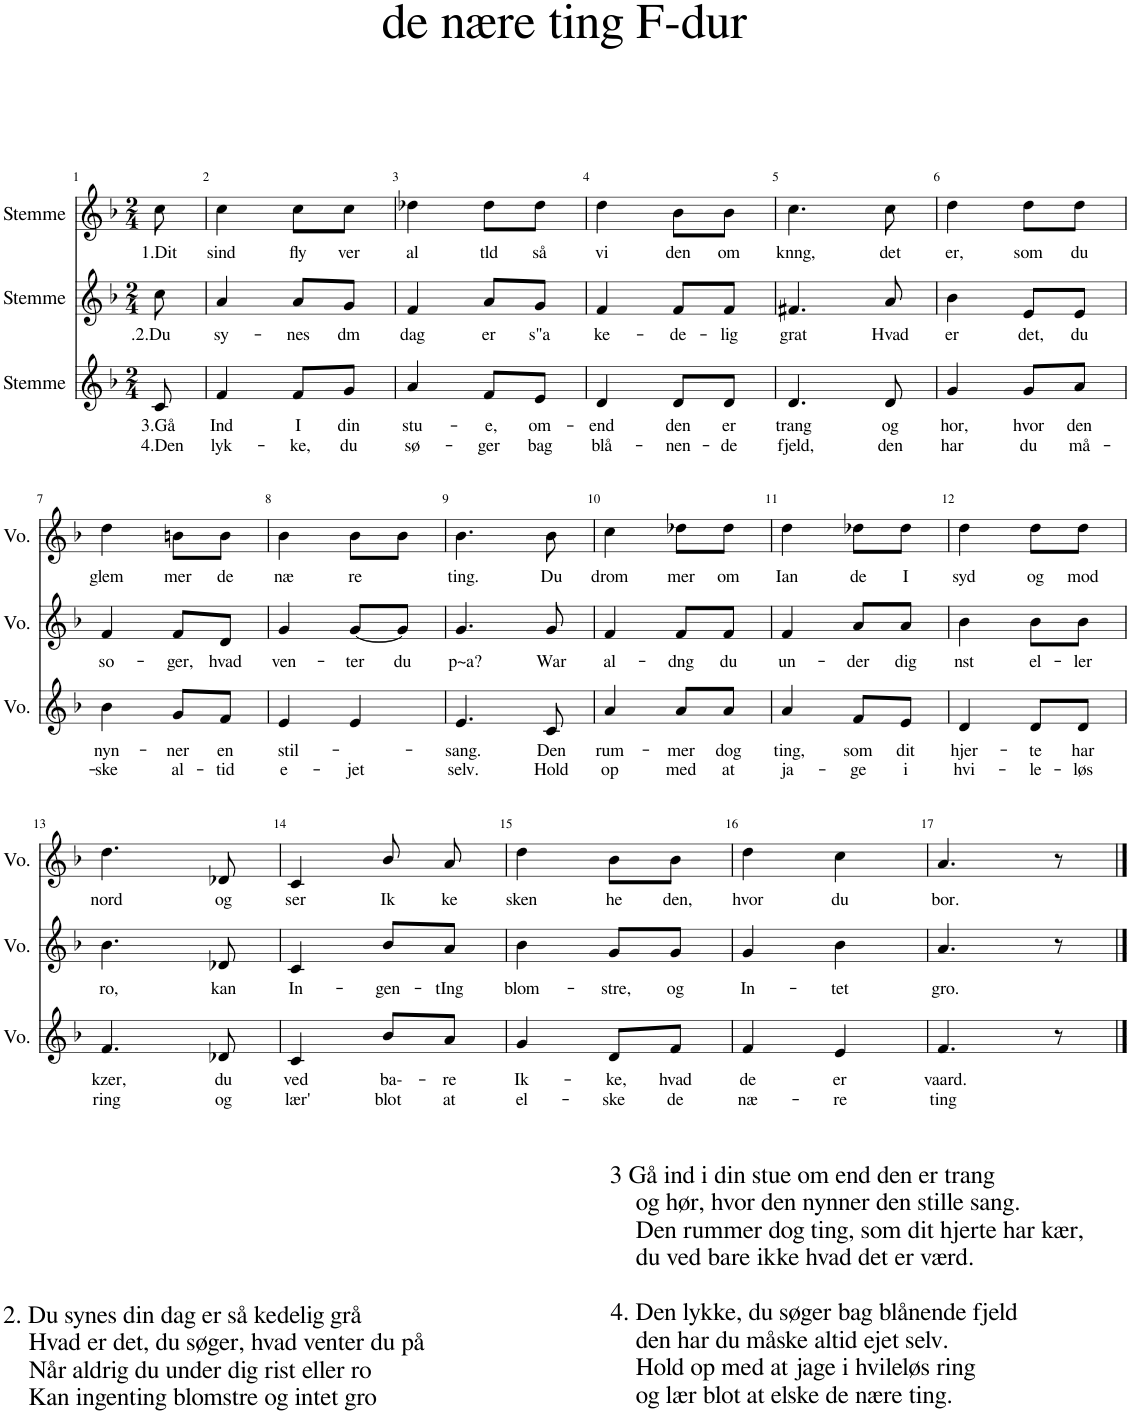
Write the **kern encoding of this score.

**kern	**text	**text	**kern	**text	**kern	**text
*part3	*part3	*part3	*part2	*part2	*part1	*part1
*staff3	*staff3	*staff3	*staff2	*staff2	*staff1	*staff1
*I"Stemme	*	*	*I"Stemme	*	*I"Stemme	*
*clefG2	*	*	*clefG2	*	*clefG2	*
*k[b-]	*	*	*k[b-]	*	*k[b-]	*
*M2/4	*	*	*M2/4	*	*M2/4	*
=1	=1	=1	=1	=1	=1	=1
!	!LO:LY:b	!LO:LY:b	!	!LO:LY:b	!	!LO:LY:b
8c/	3.Gå	4.Den	8cc\	.2.Du	8cc\	1.Dit
=2	=2	=2	=2	=2	=2	=2
!	!LO:LY:b	!LO:LY:b	!	!LO:LY:b	!	!LO:LY:b
4f/	Ind	lyk-	4a/	sy-	4cc\	sind
!	!LO:LY:b	!LO:LY:b	!	!LO:LY:b	!	!LO:LY:b
8f/L	I	-ke,	8a/L	-nes	8cc\L	fly
!	!LO:LY:b	!LO:LY:b	!	!LO:LY:b	!	!LO:LY:b
8g/J	din	du	8g/J	dm	8cc\J	ver
=3	=3	=3	=3	=3	=3	=3
!	!LO:LY:b	!LO:LY:b	!	!LO:LY:b	!	!LO:LY:b
4a/	stu-	sø-	4f/	dag	4dd-X\	al
!	!LO:LY:b	!LO:LY:b	!	!LO:LY:b	!	!LO:LY:b
8f/L	-e,	-ger	8a/L	er	8dd-\L	tld
!	!LO:LY:b	!LO:LY:b	!	!LO:LY:b	!	!LO:LY:b
8e/J	om-	bag	8g/J	s"a	8dd-\J	så
=4	=4	=4	=4	=4	=4	=4
!	!LO:LY:b	!LO:LY:b	!	!LO:LY:b	!	!LO:LY:b
4d/	-end	blå-	4f/	ke-	4dd\	vi
!	!LO:LY:b	!LO:LY:b	!	!LO:LY:b	!	!LO:LY:b
8d/L	den	-nen-	8f/L	-de-	8b-\L	den
!	!LO:LY:b	!LO:LY:b	!	!LO:LY:b	!	!LO:LY:b
8d/J	er	-de	8f/J	-lig	8b-\J	om
=5	=5	=5	=5	=5	=5	=5
!	!LO:LY:b	!LO:LY:b	!	!LO:LY:b	!	!LO:LY:b
4.d/	trang	fjeld,	4.f#X/	grat	4.cc\	knng,
!	!LO:LY:b	!LO:LY:b	!	!LO:LY:b	!	!LO:LY:b
8d/	og	den	8a/	Hvad	8cc\	det
=6	=6	=6	=6	=6	=6	=6
!	!LO:LY:b	!LO:LY:b	!	!LO:LY:b	!	!LO:LY:b
4g/	hor,	har	4b-\	er	4dd\	er,
!	!LO:LY:b	!LO:LY:b	!	!LO:LY:b	!	!LO:LY:b
8g/L	hvor	du	8e/L	det,	8dd\L	som
!	!LO:LY:b	!LO:LY:b	!	!LO:LY:b	!	!LO:LY:b
8a/J	den	må-	8e/J	du	8dd\J	du
!!LO:LB:g=z
=7	=7	=7	=7	=7	=7	=7
!	!LO:LY:b	!LO:LY:b	!	!LO:LY:b	!	!LO:LY:b
4b-\	nyn-	-ske	4f/	so-	4dd\	glem
!	!LO:LY:b	!LO:LY:b	!	!LO:LY:b	!	!LO:LY:b
8g/L	-ner	al-	8f/L	-ger,	8bn\L	mer
!	!LO:LY:b	!LO:LY:b	!	!LO:LY:b	!	!LO:LY:b
8f/J	en	-tid	8d/J	hvad	8b\J	de
=8	=8	=8	=8	=8	=8	=8
!	!LO:LY:b	!LO:LY:b	!	!LO:LY:b	!	!LO:LY:b
4e/	stil-	e-	4g/	ven-	4b-\	næ
!	!	!LO:LY:b	!	!LO:LY:b	!	!LO:LY:b
4e/	.	-jet	[8g/L	-ter	8b-\L	re
!	!	!	!	!LO:LY:b	!	!
.	.	.	8g/J]	du	8b-\J	.
=9	=9	=9	=9	=9	=9	=9
!	!LO:LY:b	!LO:LY:b	!	!LO:LY:b	!	!LO:LY:b
4.e/	-sang.	selv.	4.g/	p~a?	4.b-\	ting.
!	!LO:LY:b	!LO:LY:b	!	!LO:LY:b	!	!LO:LY:b
8c/	Den	Hold	8g/	War	8b-\	Du
=10	=10	=10	=10	=10	=10	=10
!	!LO:LY:b	!LO:LY:b	!	!LO:LY:b	!	!LO:LY:b
4a/	rum-	op	4f/	al-	4cc\	drom
!	!LO:LY:b	!LO:LY:b	!	!LO:LY:b	!	!LO:LY:b
8a/L	-mer	med	8f/L	-dng	8dd-X\L	mer
!	!LO:LY:b	!LO:LY:b	!	!LO:LY:b	!	!LO:LY:b
8a/J	dog	at	8f/J	du	8dd-\J	om
=11	=11	=11	=11	=11	=11	=11
!	!LO:LY:b	!LO:LY:b	!	!LO:LY:b	!	!LO:LY:b
4a/	ting,	ja-	4f/	un-	4dd\	Ian
!	!LO:LY:b	!LO:LY:b	!	!LO:LY:b	!	!LO:LY:b
8f/L	som	-ge	8a/L	-der	8dd-X\L	de
!	!LO:LY:b	!LO:LY:b	!	!LO:LY:b	!	!LO:LY:b
8e/J	dit	i	8a/J	dig	8dd-\J	I
=12	=12	=12	=12	=12	=12	=12
!	!LO:LY:b	!LO:LY:b	!	!LO:LY:b	!	!LO:LY:b
4d/	hjer-	hvi-	4b-\	nst	4dd\	syd
!	!LO:LY:b	!LO:LY:b	!	!LO:LY:b	!	!LO:LY:b
8d/L	-te	-le-	8b-\L	el-	8dd\L	og
!	!LO:LY:b	!LO:LY:b	!	!LO:LY:b	!	!LO:LY:b
8d/J	har	-løs	8b-\J	-ler	8dd\J	mod
!!LO:LB:g=z
=13	=13	=13	=13	=13	=13	=13
!	!LO:LY:b	!LO:LY:b	!	!LO:LY:b	!	!LO:LY:b
4.f/	kzer,	ring	4.b-\	ro,	4.dd\	nord
!	!LO:LY:b	!LO:LY:b	!	!LO:LY:b	!	!LO:LY:b
8d-X/	du	og	8d-X/	kan	8d-X/	og
=14	=14	=14	=14	=14	=14	=14
!	!LO:LY:b	!LO:LY:b	!	!LO:LY:b	!	!LO:LY:b
4c/	ved	lær'	4c/	In-	4c/	ser
!	!LO:LY:b	!LO:LY:b	!	!LO:LY:b	!	!LO:LY:b
8b-/L	ba--	blot	8b-/L	-gen-	8b-/	Ik
!	!LO:LY:b	!LO:LY:b	!	!LO:LY:b	!	!LO:LY:b
8a/J	-re	at	8a/J	-tIng	8a/	ke
=15	=15	=15	=15	=15	=15	=15
!	!LO:LY:b	!LO:LY:b	!	!LO:LY:b	!	!LO:LY:b
4g/	Ik-	el-	4b-\	blom-	4dd\	sken
!	!LO:LY:b	!LO:LY:b	!	!LO:LY:b	!	!LO:LY:b
8d/L	-ke,	-ske	8g/L	-stre,	8b-\L	he
!	!LO:LY:b	!LO:LY:b	!	!LO:LY:b	!	!LO:LY:b
8f/J	hvad	de	8g/J	og	8b-\J	den,
=16	=16	=16	=16	=16	=16	=16
!	!LO:LY:b	!LO:LY:b	!	!LO:LY:b	!	!LO:LY:b
4f/	de	næ-	4g/	In-	4dd\	hvor
!	!LO:LY:b	!LO:LY:b	!	!LO:LY:b	!	!LO:LY:b
4e/	er	-re	4b-\	-tet	4cc\	du
=17	=17	=17	=17	=17	=17	=17
!	!LO:LY:b	!LO:LY:b	!	!LO:LY:b	!	!LO:LY:b
4.f/	vaard.	ting	4.a/	gro.	4.a/	bor.
8r	.	.	8r	.	8r	.
==	==	==	==	==	==	==
*-	*-	*-	*-	*-	*-	*-
